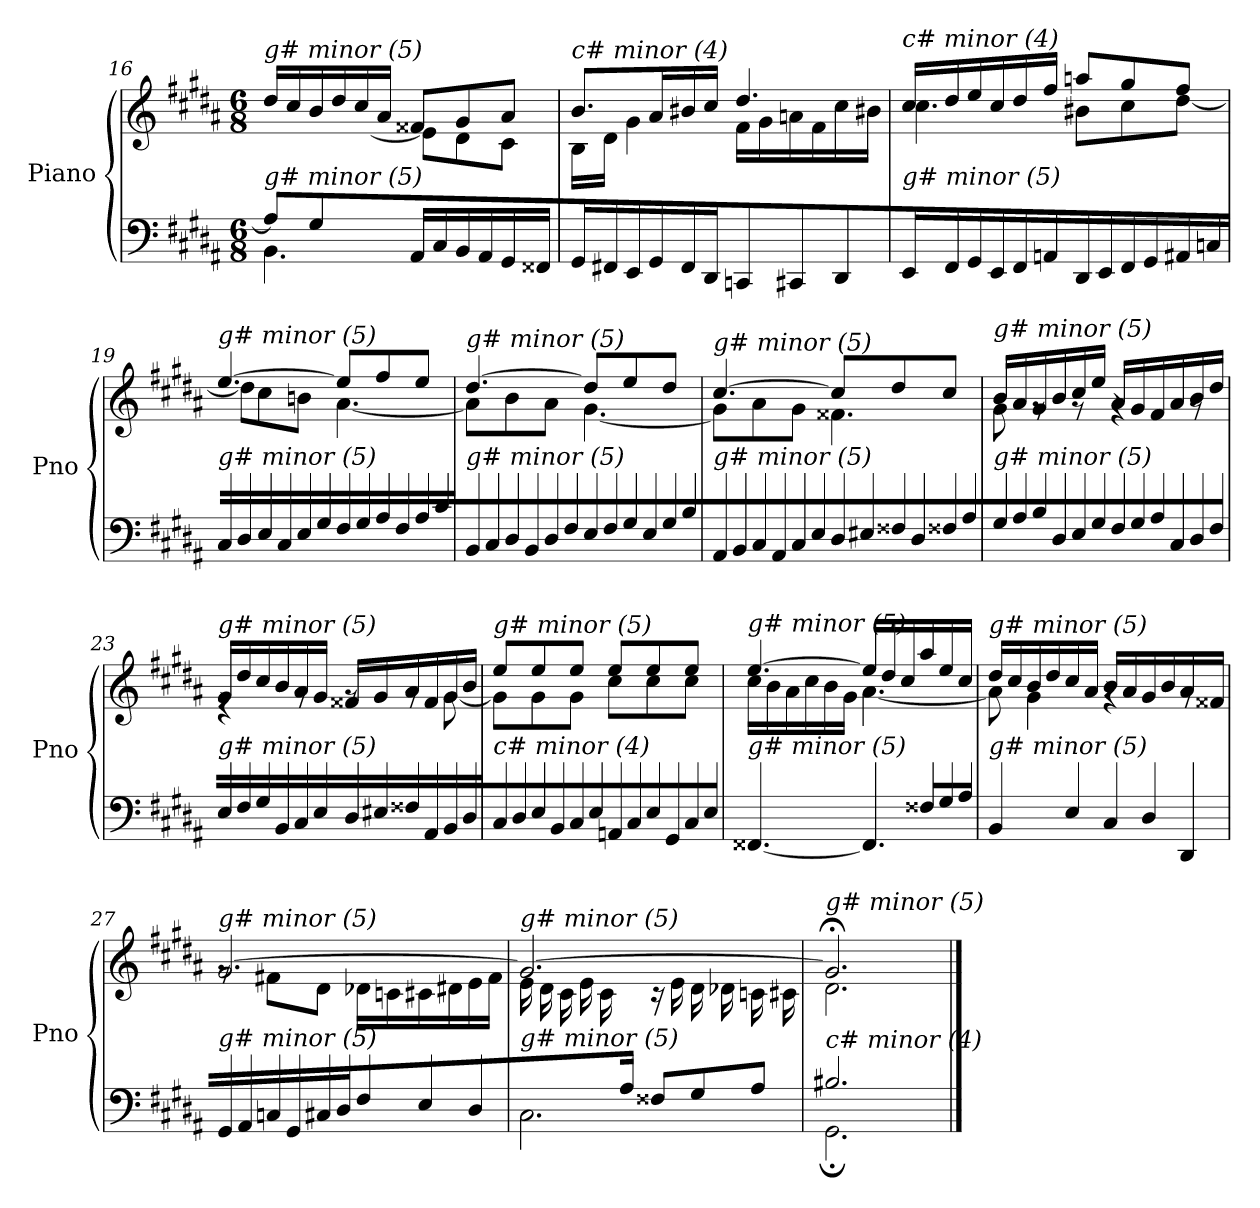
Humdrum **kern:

**kern	**kern
*part1	*part1
*staff2	*staff1
*I"Piano	*
*I'Pno	*
*clefF4	*clefG2
*k[f#c#g#d#a#]	*k[f#c#g#d#a#]
*M6/8	*M6/8
=16	=16
*^	*^
!	!	!LO:TX:i:t=g# minor (5)	!
!LO:TX:i:t=g# minor (5)	!	!	!
8A#/L]	4.BB\	16dd#/LL	4ryy
.	.	16cc#/	.
8G#/	.	16b/	.
.	.	16dd#/	.
2ryy	.	16cc#/	[8e\J
.	.	16a#/JJ	.
.	16AA#/LL	8f##X/L	8e\L]
.	16C#/	.	.
.	16BB/	8g#/	8d#\
.	16AA#/	.	.
.	16GG#/	8a#/J	8c#\J
.	16FF##X/JJ	.	.
!!LO:LB:g=z	!!
=17	=17	=17	=17
!	!	!LO:TX:i:t=c# minor (4)	!
!LO:TX:i:t=g# minor (5)	!	!	!
*v	*v	*	*
16GG#/LL	8.b/L	16B\LL
16FF#X/	.	16d#\JJ
16EE/	.	4g#\
16GG#/	16a#/L	.
16FF#/	16b#X/	.
16DD#/JJ	16cc#/JJ	.
8CCni/L	4.dd#/	16f#\LL
.	.	16g#\
8CC#/	.	16an\
.	.	16f#\
8DD#/J	.	16cc#\
.	.	16b#X\JJ
=18	=18	=18
!	!LO:TX:i:t=c# minor (4)	!
!LO:TX:i:t=g# minor (5)	!	!
16EE/LL	16cc#/LL	4.cc#\
16FF#/	16dd#/	.
16GG#/	16ee/	.
16EE/	16cc#/	.
16FF#/	16dd#/	.
16AAn/JJ	16ff#/JJ	.
16DD#/LL	8aan/L	8b#X\L
16EE/	.	.
16FF#/	8gg#/	8cc#\
16GG#/	.	.
16AA#X/	8ff#/J	[8dd#\J
16Cni/JJ	.	.
=19	=19	=19
!	!LO:TX:i:t=g# minor (5)	!
!LO:TX:i:t=g# minor (5)	!	!
16C#\LL	[4.ee/	8dd#\L]
16D#\	.	.
16E\	.	8cc#\
16C#\	.	.
16E\	.	8bn\J
16G#\JJ	.	.
16F#\LL	8ee/L]	[4.a#\
16G#\	.	.
16A#\	8ff#/	.
16F#\	.	.
16A#\	8ee/J	.
16c#\JJ	.	.
!!LO:LB:g=z	!!
=20	=20	=20
!	!LO:TX:i:t=g# minor (5)	!
!LO:TX:i:t=g# minor (5)	!	!
16BB\LL	[4.dd#/	8a#\L]
16C#\	.	.
16D#\	.	8b\
16BB\	.	.
16D#\	.	8a#\J
16F#\JJ	.	.
16E\LL	8dd#/L]	[4.g#\
16F#\	.	.
16G#\	8ee/	.
16E\	.	.
16G#\	8dd#/J	.
16B\JJ	.	.
=21	=21	=21
!	!LO:TX:i:t=g# minor (5)	!
!LO:TX:i:t=g# minor (5)	!	!
16AA#/LL	[4.cc#/	8g#\L]
16BB/	.	.
16C#/	.	8a#\
16AA#/	.	.
16C#/	.	8g#\J
16E/JJ	.	.
16D#\LL	8cc#/L]	4.f##X\
16E#X\	.	.
16F##X\	8dd#/	.
16D#\	.	.
16F##X\	8cc#/J	.
16A#\JJ	.	.
=22	=22	=22
!	!LO:TX:i:t=g# minor (5)	!
!LO:TX:i:t=g# minor (5)	!	!
16G#\LL	16b/LL	8g#\
16A#\	16a#/	.
16B\	16g#/	8rg
16D#\	16b/	.
16E\	16cc#/	8rg
16G#\JJ	16ee/JJ	.
16F#\LL	16a#/LL	4rg
16G#\	16g#/	.
16A#\	16f#/	.
16C#\	16a#/	.
16D#\	16b/	8rg
16F#\JJ	16dd#/JJ	.
!!LO:LB:g=z	!!
=23	=23	=23
!	!LO:TX:i:t=g# minor (5)	!
!LO:TX:i:t=g# minor (5)	!	!
16E\LL	16g#/LL	4re
16F#\	16dd#/	.
16G#\	16cc#/	.
16BB\	16b/	.
16C#\	16a#/	8rg
16E\JJ	16g#/JJ	.
16D#/LL	16f##X/LL	8rg
16E#X/	16g#/	.
16F##X/	16a#/	8rg
16AA#/	16f##/	.
16BB/	16g#/	[8g#\
16D#/JJ	16b/JJ	.
=24	=24	=24
!	!LO:TX:i:t=g# minor (5)	!
!LO:TX:i:t=c# minor (4)	!	!
16C#/LL	8ee/L	8g#\L]
16D#/	.	.
16E/	8ee/	8g#\
16BB/	.	.
16C#/	8ee/J	8g#\J
16E/JJ	.	.
16AAn/LL	8ee/L	8cc#\L
16C#/	.	.
16E/	8ee/	8cc#\
16GG#/	.	.
16C#/	8ee/J	8cc#\J
16E/JJ	.	.
=25	=25	=25
!	!LO:TX:i:t=g# minor (5)	!
!LO:TX:i:t=g# minor (5)	!	!
[4.FF##X/	[4.ee/	16cc#\LL
.	.	16b\
.	.	16a#\
.	.	16cc#\
.	.	16b\
.	.	16g#\JJ
8.FF##\L]	16ee/LL]	[4.a#\
.	16dd#/	.
.	16cc#/	.
16F##X\L	16aa#/	.
16G#\	16ee/	.
16A#\JJ	16cc#/JJ	.
!!LO:LB:g=z	!!
=26	=26	=26
!	!LO:TX:i:t=g# minor (5)	!
!LO:TX:i:t=g# minor (5)	!	!
4BB/	16dd#/LL	8a#\]
.	16cc#/	.
.	16b/	4g#\
.	16dd#/	.
8E\	16cc#/	.
.	16a#/JJ	.
8C#/L	16b/LL	4rg
.	16a#/	.
8D#/	16g#/	.
.	16b/	.
8DD#/J	16a#/	8rg
.	16f##X/JJ	.
=27	=27	=27
!	!LO:TX:i:t=g# minor (5)	!
!LO:TX:i:t=g# minor (5)	!	!
16GG#/LL	[2.g#/	8rg
16AA#/	.	.
16Cni/	.	8f#X\L
16GG#/	.	.
16C#i/	.	8d#\J
16D#/JJ	.	.
8F#\L	.	16d-Xj\LL
.	.	16cni\
8E\	.	16c#\
.	.	16d#\
8D#\J	.	16e\
.	.	16f#\JJ
=28	=28	=28
*^	*	*^
*	*^	*	*	*
!	!	!	!LO:TX:i:t=g# minor (5)	!	!
!LO:TX:i:t=g# minor (5)	!	!	!	!	!
4ryy	2.C#\	4.ryy	2.g#/_	16e\LL	4.ryy
.	.	.	.	16d#\	.
.	.	.	.	16c#\	.
.	.	.	.	16e\	.
16ryy	.	.	.	16c#\	.
16A#/JJ	.	.	.	16ryy	.
4.ryy	.	8F##X/L	.	16r	4.ryy
.	.	.	.	16e\LL	.
.	.	8G#/	.	16d#\	.
.	.	.	.	16d-Xj\	.
.	.	8A#/J	.	16cni\	.
.	.	.	.	16c#\JJ	.
*	*v	*v	*	*	*
*	*	*	*v	*v
=29	=29	=29	=29
!	!	!LO:TX:i:t=g# minor (5)	!
!LO:TX:i:t=c# minor (4)	!	!	!
2.B#X/	2.GG#;\	2.g#;</]	2.d#\
*v	*v	*	*
*	*v	*v
==	==
*-	*-
